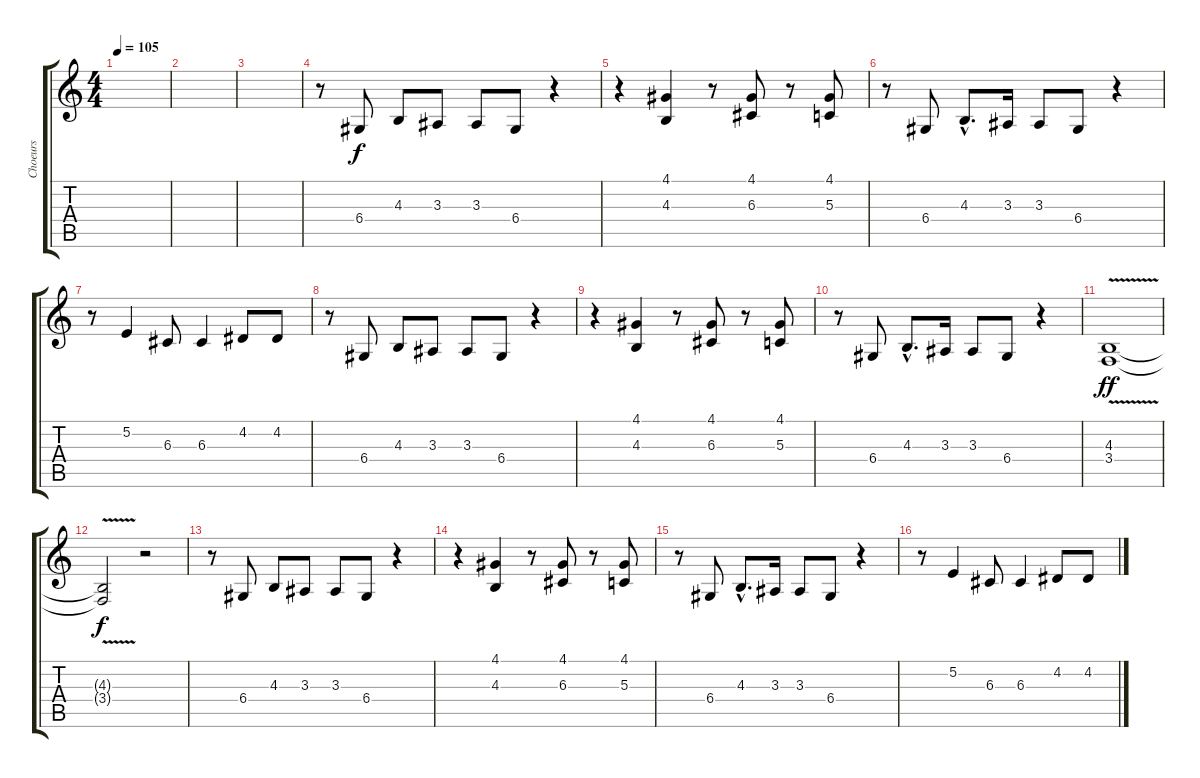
\track ("Choeurs" "Choeurs") {instrument voiceoohs}
\staff {score tabs}
\tuning (E4 B3 G3 D3 A2 E2) {hide}
\ts (4 4)
\tempo 105
\clef g2
\ks c
|
|
|
r.8 6.4.8 4.3.8 3.3.8 3.3.8 6.4.8 r.4 |
r.4 (4.1 4.3).4 r.8 (4.1 6.3).8 r.8 (4.1 5.3).8 |
r.8 6.4.8 4.3{hac}.8{d} 3.3.16 3.3.8 6.4.8 r.4 |
r.8 5.2.4 6.3.8 6.3.4 4.2.8 4.2.8 |
r.8 6.4.8 4.3.8 3.3.8 3.3.8 6.4.8 r.4 |
r.4 (4.1 4.3).4 r.8 (4.1 6.3).8 r.8 (4.1 5.3).8 |
r.8 6.4.8 4.3{hac}.8{d} 3.3.16 3.3.8 6.4.8 r.4 |
(4.3{v} 3.4{v}).1{dy ff} |
(4.3{t} 3.4{t}).2{dy f} r.2 |
r.8 6.4.8 4.3.8 3.3.8 3.3.8 6.4.8 r.4 |
r.4 (4.1 4.3).4 r.8 (4.1 6.3).8 r.8 (4.1 5.3).8 |
r.8 6.4.8 4.3{hac}.8{d} 3.3.16 3.3.8 6.4.8 r.4 |
r.8 5.2.4 6.3.8 6.3.4 4.2.8 4.2.8
